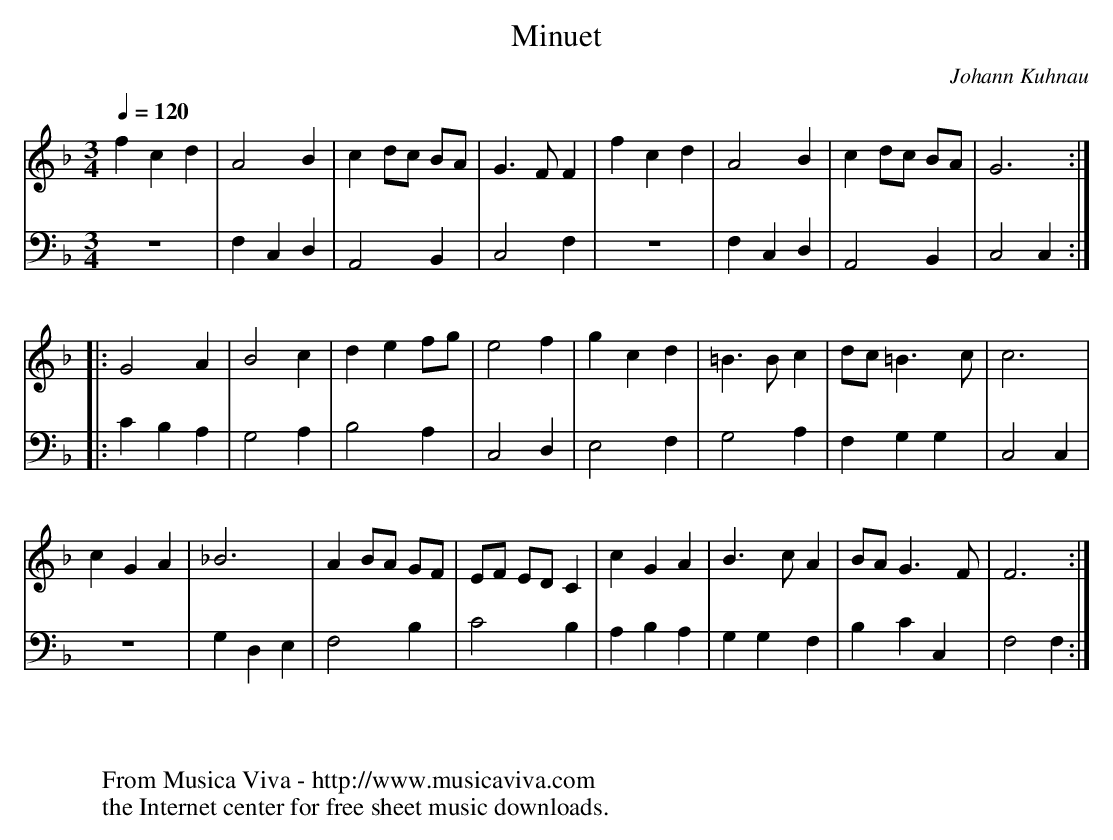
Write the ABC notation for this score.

X:1
T:Minuet
C:Johann Kuhnau
V:1 Program 1 6 %Harpsichord
V:2 Program 1 6 bass %Harpsichord
M:3/4
L:1/4
Q:1/4=120
K:F
V:1
fcd|A2B|cd/c/ B/A/|G>FF|fcd|A2B|cd/c/ B/A/|G3:|
V:2
z3|F,C,D,|A,,2B,,|C,2F,|z3|F,C,D,|A,,2B,,|C,2C,:|
V:1
|:G2A|B2c|def/g/|e2f|gcd|=B>Bc|d/c/=B>c|c3|
V:2
|:CB,A,|G,2A,|B,2A,|C,2D,|E,2F,|G,2A,|F,G,G,|C,2C,|
V:1
cGA|_B3|AB/A/ G/F/|E/F/ E/D/C|cGA|B>cA|B/A/G>F|F3:|
V:2
z3|G,D,E,|F,2B,|C2B,|A,B,A,|G,G,F,|B,CC,|F,2F,:|
W:
W:
W:  From Musica Viva - http://www.musicaviva.com
W:  the Internet center for free sheet music downloads.
